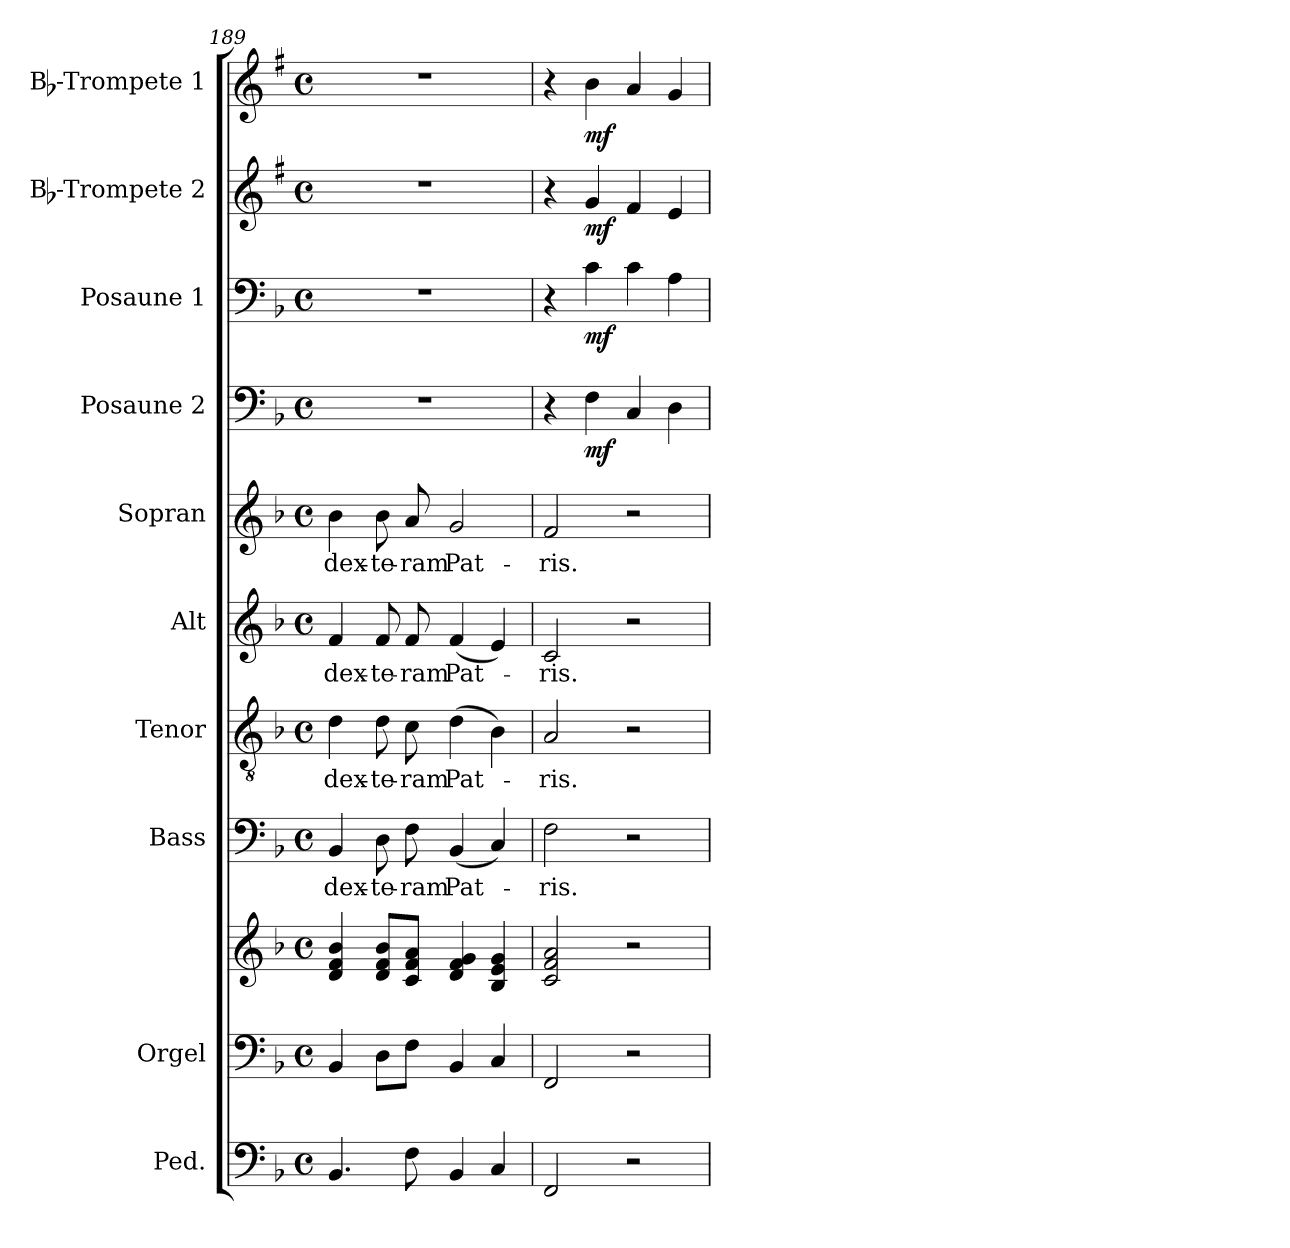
**kern	**kern	**kern	**kern	**text	**kern	**text	**kern	**text	**kern	**text	**kern	**dynam	**kern	**dynam	**kern	**dynam	**kern	**dynam
*part10	*part9	*part9	*part8	*part8	*part7	*part7	*part6	*part6	*part5	*part5	*part4	*part4	*part3	*part3	*part2	*part2	*part1	*part1
*staff11	*staff10	*staff9	*staff8	*staff8	*staff7	*staff7	*staff6	*staff6	*staff5	*staff5	*staff4	*staff4	*staff3	*staff3	*staff2	*staff2	*staff1	*staff1
*I"Ped.	*I"Orgel	*	*I"Bass	*	*I"Tenor	*	*I"Alt	*	*I"Sopran	*	*I"Posaune 2	*	*I"Posaune 1	*	*I"Bb-Trompete 2	*	*I"Bb-Trompete 1	*
*	*I'Org.	*	*I'B.	*	*I'T.	*	*I'A.	*	*I'S.	*	*I'Pos. 2	*	*I'Pos. 1	*	*I'Bb Trp. 2	*	*I'Bb Trp. 1	*
*clefF4	*clefF4	*clefG2	*clefF4	*	*clefGv2	*	*clefG2	*	*clefG2	*	*clefF4	*	*clefF4	*	*clefG2	*	*clefG2	*
*ITrd7c12	*	*	*	*	*	*	*	*	*	*	*	*	*	*	*ITrd1c2	*	*ITrd1c2	*
*k[b-]	*k[b-]	*k[b-]	*k[b-]	*	*k[b-]	*	*k[b-]	*	*k[b-]	*	*k[b-]	*	*k[b-]	*	*k[b-]	*	*k[b-]	*
*F:	*F:	*F:	*F:	*	*F:	*	*F:	*	*F:	*	*F:	*	*F:	*	*F:	*	*F:	*
*M4/4	*M4/4	*M4/4	*M4/4	*	*M4/4	*	*M4/4	*	*M4/4	*	*M4/4	*	*M4/4	*	*M4/4	*	*M4/4	*
*met(c)	*met(c)	*met(c)	*met(c)	*	*met(c)	*	*met(c)	*	*met(c)	*	*met(c)	*	*met(c)	*	*met(c)	*	*met(c)	*
=189	=189	=189	=189	=189	=189	=189	=189	=189	=189	=189	=189	=189	=189	=189	=189	=189	=189	=189
!	!	!	!	!LO:LY:b	!	!LO:LY:b	!	!LO:LY:b	!	!LO:LY:b	!	!	!	!	!	!	!	!
4.BBB-/	4BB-/	4d/ 4f/ 4b-/	4BB-/	dex-	4d\	dex-	4f/	dex-	4b-\	dex-	1r	.	1r	.	1r	.	1r	.
!	!	!	!	!LO:LY:b	!	!LO:LY:b	!	!LO:LY:b	!	!LO:LY:b	!	!	!	!	!	!	!	!
.	8D\L	8d/ 8f/ 8b-/L	8D\	-te-	8d\	-te-	8f/	-te-	8b-\	-te-	.	.	.	.	.	.	.	.
!	!	!	!	!LO:LY:b	!	!LO:LY:b	!	!LO:LY:b	!	!LO:LY:b	!	!	!	!	!	!	!	!
8FF\	8F\J	8c/ 8f/ 8a/J	8F\	-ram	8c\	-ram	8f/	-ram	8a/	-ram	.	.	.	.	.	.	.	.
!	!	!	!	!LO:LY:b	!	!LO:LY:b	!	!LO:LY:b	!	!LO:LY:b	!	!	!	!	!	!	!	!
4BBB-/	4BB-/	4d/ 4f/ 4g/	(<4BB-/	Pat-	(>4d\	Pat-	(<4f/	Pat-	2g/	Pat-	.	.	.	.	.	.	.	.
4CC/	4C/	4B-/ 4e/ 4g/	4C/)	.	4B-\)	.	4e/)	.	.	.	.	.	.	.	.	.	.	.
=190	=190	=190	=190	=190	=190	=190	=190	=190	=190	=190	=190	=190	=190	=190	=190	=190	=190	=190
!	!	!	!	!LO:LY:b	!	!LO:LY:b	!	!LO:LY:b	!	!LO:LY:b	!	!	!	!	!	!	!	!
2FFF/	2FF/	2c/ 2f/ 2a/	2F\	-ris.	2A/	-ris.	2c/	-ris.	2f/	-ris.	4r	.	4r	.	4r	.	4r	.
!	!	!	!	!	!	!	!	!	!	!	!	!LO:DY:b	!	!LO:DY:b	!	!LO:DY:b	!	!LO:DY:b
.	.	.	.	.	.	.	.	.	.	.	4F\	mf	4c\	mf	4f/	mf	4a\	mf
2r	2r	2r	2r	.	2r	.	2r	.	2r	.	4C/	.	4c\	.	4e/	.	4g/	.
.	.	.	.	.	.	.	.	.	.	.	4D\	.	4A\	.	4d/	.	4f/	.
=	=	=	=	=	=	=	=	=	=	=	=	=	=	=	=	=	=	=
*-	*-	*-	*-	*-	*-	*-	*-	*-	*-	*-	*-	*-	*-	*-	*-	*-	*-	*-
